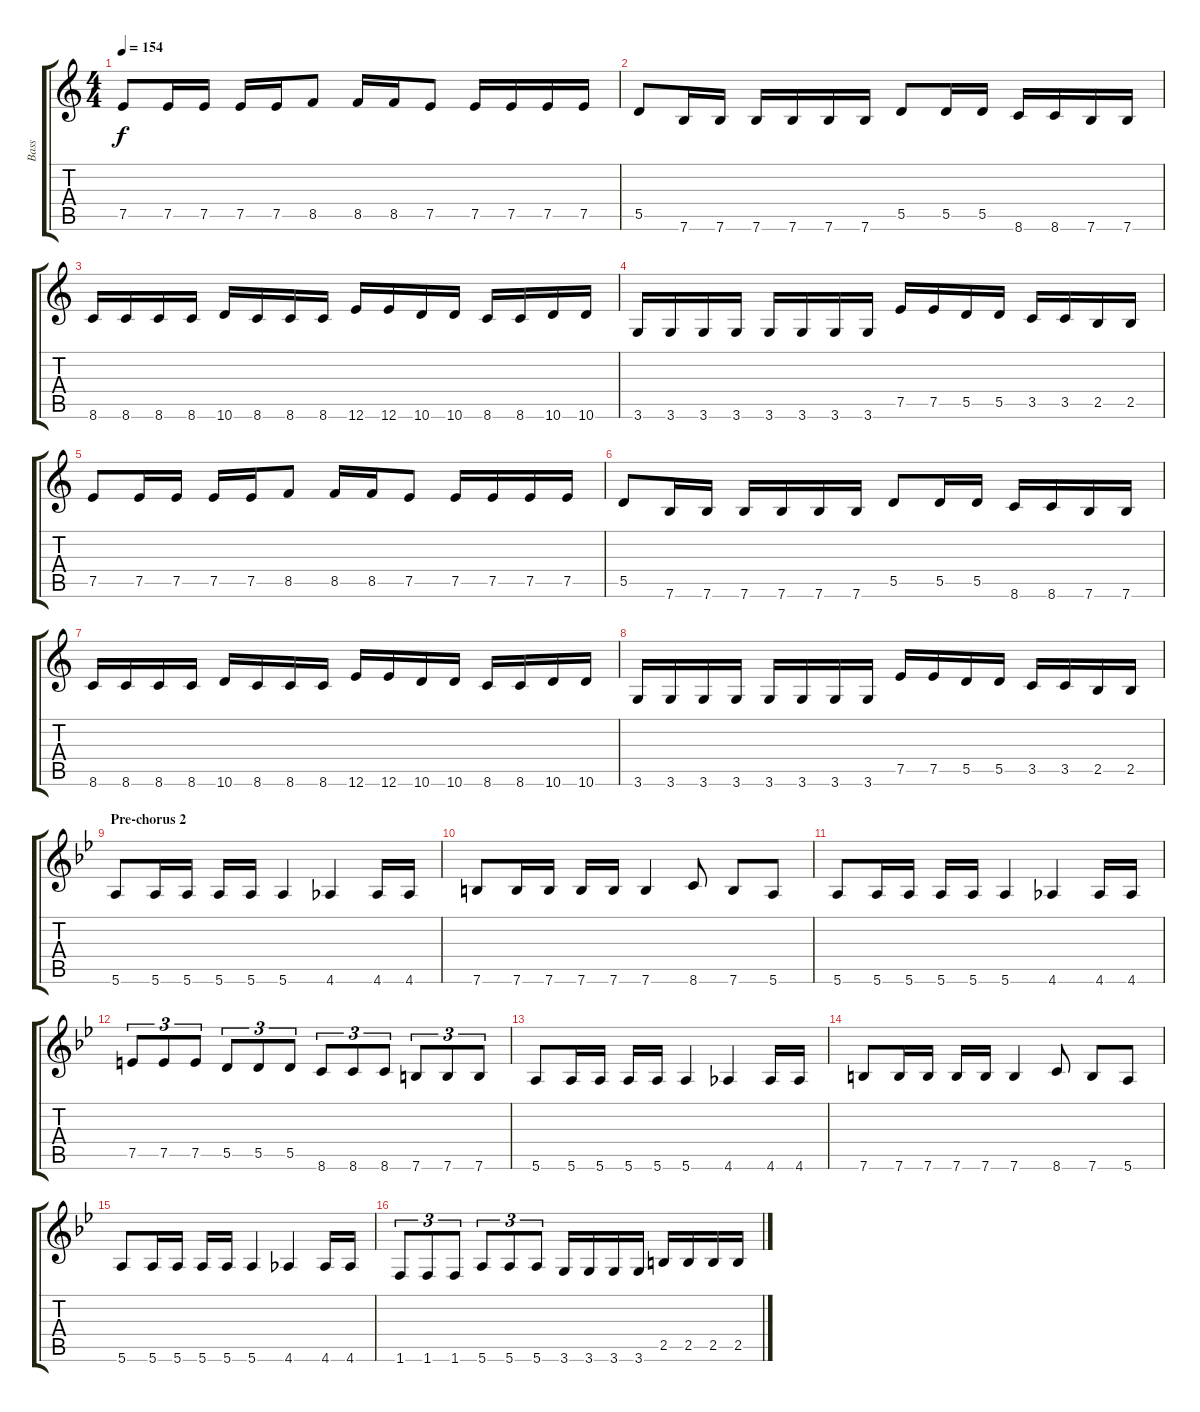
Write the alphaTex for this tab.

\track ("Bass" "Bass") {instrument electricbassfinger}
\staff {score tabs}
\tuning (E4 B3 G3 D3 A2 E2) {hide}
\ts (4 4)
\tempo 154
\clef g2
\ks c
7.5.8{dy f} 7.5.16 7.5.16 7.5.16 7.5.16 8.5.8 8.5.16 8.5.16 7.5.8 7.5.16 7.5.16 7.5.16 7.5.16 |
5.5.8 7.6.16 7.6.16 7.6.16 7.6.16 7.6.16 7.6.16 5.5.8 5.5.16 5.5.16 8.6.16 8.6.16 7.6.16 7.6.16 |
8.6.16 8.6.16 8.6.16 8.6.16 10.6.16 8.6.16 8.6.16 8.6.16 12.6.16 12.6.16 10.6.16 10.6.16 8.6.16 8.6.16 10.6.16 10.6.16 |
3.6.16 3.6.16 3.6.16 3.6.16 3.6.16 3.6.16 3.6.16 3.6.16 7.5.16 7.5.16 5.5.16 5.5.16 3.5.16 3.5.16 2.5.16 2.5.16 |
7.5.8 7.5.16 7.5.16 7.5.16 7.5.16 8.5.8 8.5.16 8.5.16 7.5.8 7.5.16 7.5.16 7.5.16 7.5.16 |
5.5.8 7.6.16 7.6.16 7.6.16 7.6.16 7.6.16 7.6.16 5.5.8 5.5.16 5.5.16 8.6.16 8.6.16 7.6.16 7.6.16 |
8.6.16 8.6.16 8.6.16 8.6.16 10.6.16 8.6.16 8.6.16 8.6.16 12.6.16 12.6.16 10.6.16 10.6.16 8.6.16 8.6.16 10.6.16 10.6.16 |
3.6.16 3.6.16 3.6.16 3.6.16 3.6.16 3.6.16 3.6.16 3.6.16 7.5.16 7.5.16 5.5.16 5.5.16 3.5.16 3.5.16 2.5.16 2.5.16 |
\section ("" "Pre-chorus 2")
\ks gminor
5.6.8{instrument electricbasspick} 5.6.16 5.6.16 5.6.16 5.6.16 5.6.4 4.6.4 4.6.16 4.6.16 |
7.6.8 7.6.16 7.6.16 7.6.16 7.6.16 7.6.4 8.6.8 7.6.8 5.6.8 |
5.6.8 5.6.16 5.6.16 5.6.16 5.6.16 5.6.4 4.6.4 4.6.16 4.6.16 |
7.5.8{tu (3 2)} 7.5.8{tu (3 2)} 7.5.8{tu (3 2)} 5.5.8{tu (3 2)} 5.5.8{tu (3 2)} 5.5.8{tu (3 2)} 8.6.8{tu (3 2)} 8.6.8{tu (3 2)} 8.6.8{tu (3 2)} 7.6.8{tu (3 2)} 7.6.8{tu (3 2)} 7.6.8{tu (3 2)} |
5.6.8 5.6.16 5.6.16 5.6.16 5.6.16 5.6.4 4.6.4 4.6.16 4.6.16 |
7.6.8 7.6.16 7.6.16 7.6.16 7.6.16 7.6.4 8.6.8 7.6.8 5.6.8 |
5.6.8 5.6.16 5.6.16 5.6.16 5.6.16 5.6.4 4.6.4 4.6.16 4.6.16 |
1.6.8{tu (3 2)} 1.6.8{tu (3 2)} 1.6.8{tu (3 2)} 5.6.8{tu (3 2)} 5.6.8{tu (3 2)} 5.6.8{tu (3 2)} 3.6.16 3.6.16 3.6.16 3.6.16 2.5.16 2.5.16 2.5.16 2.5.16
